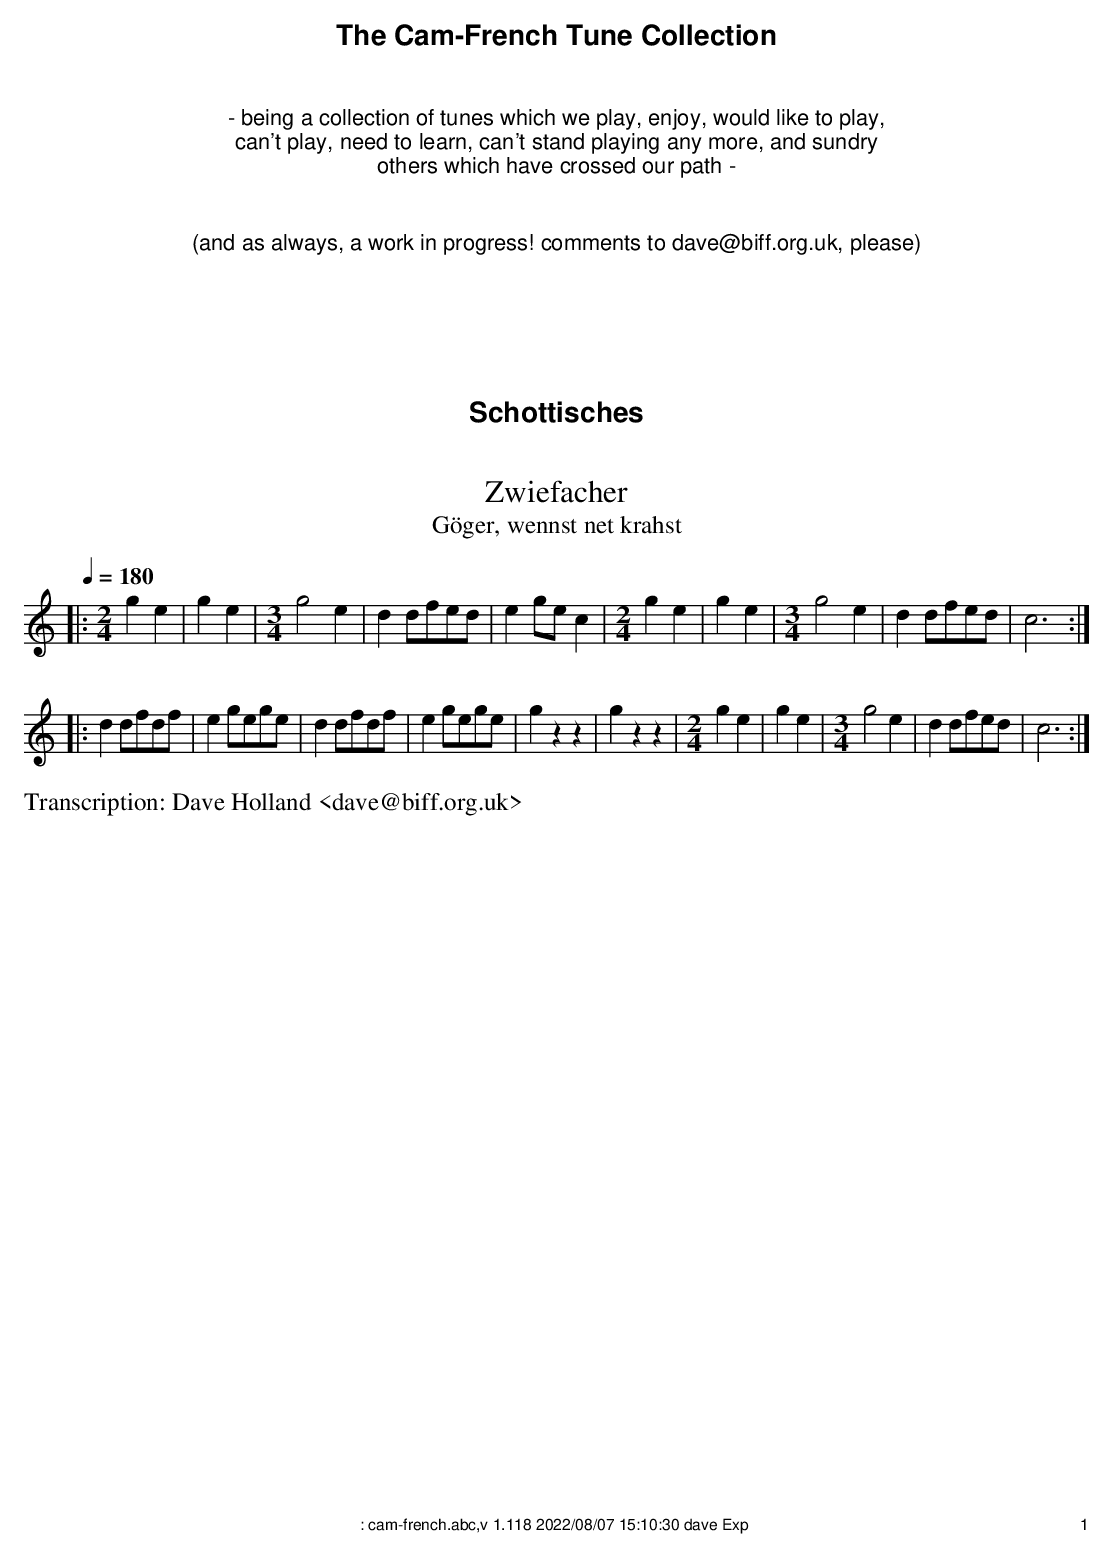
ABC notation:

X:1
T:Zwiefacher
T:G\"oger, wennst net krahst
M:none
L:1/8
Q:1/4=180
K:C
|:\
M:2/4
L:1/8
g2e2|g2e2|\
M:3/4
g4e2|d2 dfed|e2gec2|\
M:2/4
L:1/8
g2e2|g2e2|\
M:3/4
g4e2|d2 dfed|c6:|
|:d2 dfdf|e2 gege|d2 dfdf|e2 gege|\
g2z2z2|g2z2z2|\
M:2/4
L:1/8
g2e2|g2e2|\
M:3/4
g4e2|d2 dfed|c6:|
